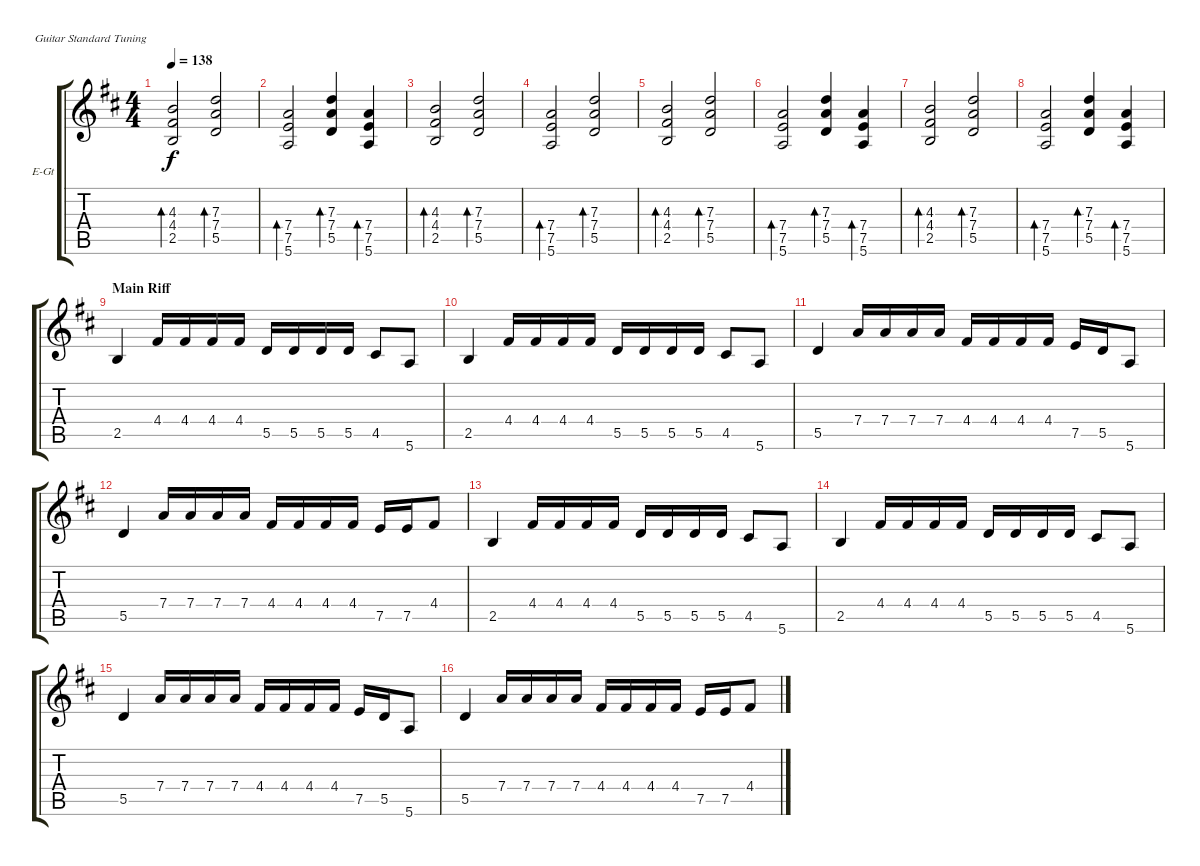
\defaultSystemsLayout 4
\bracketExtendMode groupsimilarinstruments
\firstSystemTrackNameOrientation horizontal
\otherSystemsTrackNameOrientation horizontal
\track ("Electric Guitar" "E-Gt") {instrument distortionguitar}
\staff {score tabs}
\tuning (E4 B3 G3 D3 A2 E2)
\ts (4 4)
\tempo 138
\clef g2
\ks d
(2.5 4.4 4.3).2{bd 30 dy f} (5.5 7.4 7.3).2{bd 30} |
(5.6 7.5 7.4).2{bd 30} (5.5 7.4 7.3).4{bd 30} (5.6 7.5 7.4).4{bd 30} |
(2.5 4.4 4.3).2{bd 30} (5.5 7.4 7.3).2{bd 30} |
(5.6 7.5 7.4).2{bd 30} (5.5 7.4 7.3).2{bd 30} |
(2.5 4.4 4.3).2{bd 30} (5.5 7.4 7.3).2{bd 30} |
(5.6 7.5 7.4).2{bd 30} (5.5 7.4 7.3).4{bd 30} (5.6 7.5 7.4).4{bd 30} |
(2.5 4.4 4.3).2{bd 30} (5.5 7.4 7.3).2{bd 30} |
(5.6 7.5 7.4).2{bd 30} (5.5 7.4 7.3).4{bd 30} (5.6 7.5 7.4).4{bd 30} |
\section ("" "Main Riff")
2.5.4 4.4.16 4.4.16 4.4.16 4.4.16 5.5.16 5.5.16 5.5.16 5.5.16 4.5.8 5.6.8 |
2.5.4 4.4.16 4.4.16 4.4.16 4.4.16 5.5.16 5.5.16 5.5.16 5.5.16 4.5.8 5.6.8 |
5.5.4 7.4.16 7.4.16 7.4.16 7.4.16 4.4.16 4.4.16 4.4.16 4.4.16 7.5.16 5.5.16 5.6.8 |
5.5.4 7.4.16 7.4.16 7.4.16 7.4.16 4.4.16 4.4.16 4.4.16 4.4.16 7.5.16 7.5.16 4.4.8 |
2.5.4 4.4.16 4.4.16 4.4.16 4.4.16 5.5.16 5.5.16 5.5.16 5.5.16 4.5.8 5.6.8 |
2.5.4 4.4.16 4.4.16 4.4.16 4.4.16 5.5.16 5.5.16 5.5.16 5.5.16 4.5.8 5.6.8 |
5.5.4 7.4.16 7.4.16 7.4.16 7.4.16 4.4.16 4.4.16 4.4.16 4.4.16 7.5.16 5.5.16 5.6.8 |
5.5.4 7.4.16 7.4.16 7.4.16 7.4.16 4.4.16 4.4.16 4.4.16 4.4.16 7.5.16 7.5.16 4.4.8
